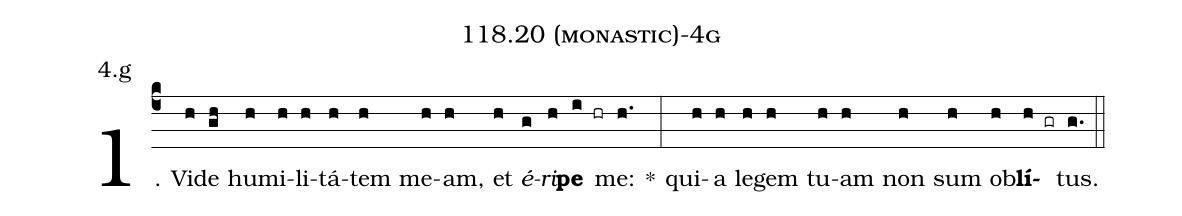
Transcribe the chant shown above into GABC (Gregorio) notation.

name: 118.20 (monastic)-4g;
annotation: 4.g;
%%
(c4)1. Vi(h)de(gh) hu(h)mi(h)li(h)tá(h)tem(h) me(h)am,(h) et(h) <i>é</i>(g)<i>ri</i>(h)<b>pe</b>(i hr) me:(h.) *(:) qui(h)a(h) le(h)gem(h) tu(h)am(h) non(h) sum(h) ob(h)<b>lí</b>(h gr)tus.(g.) (::)
